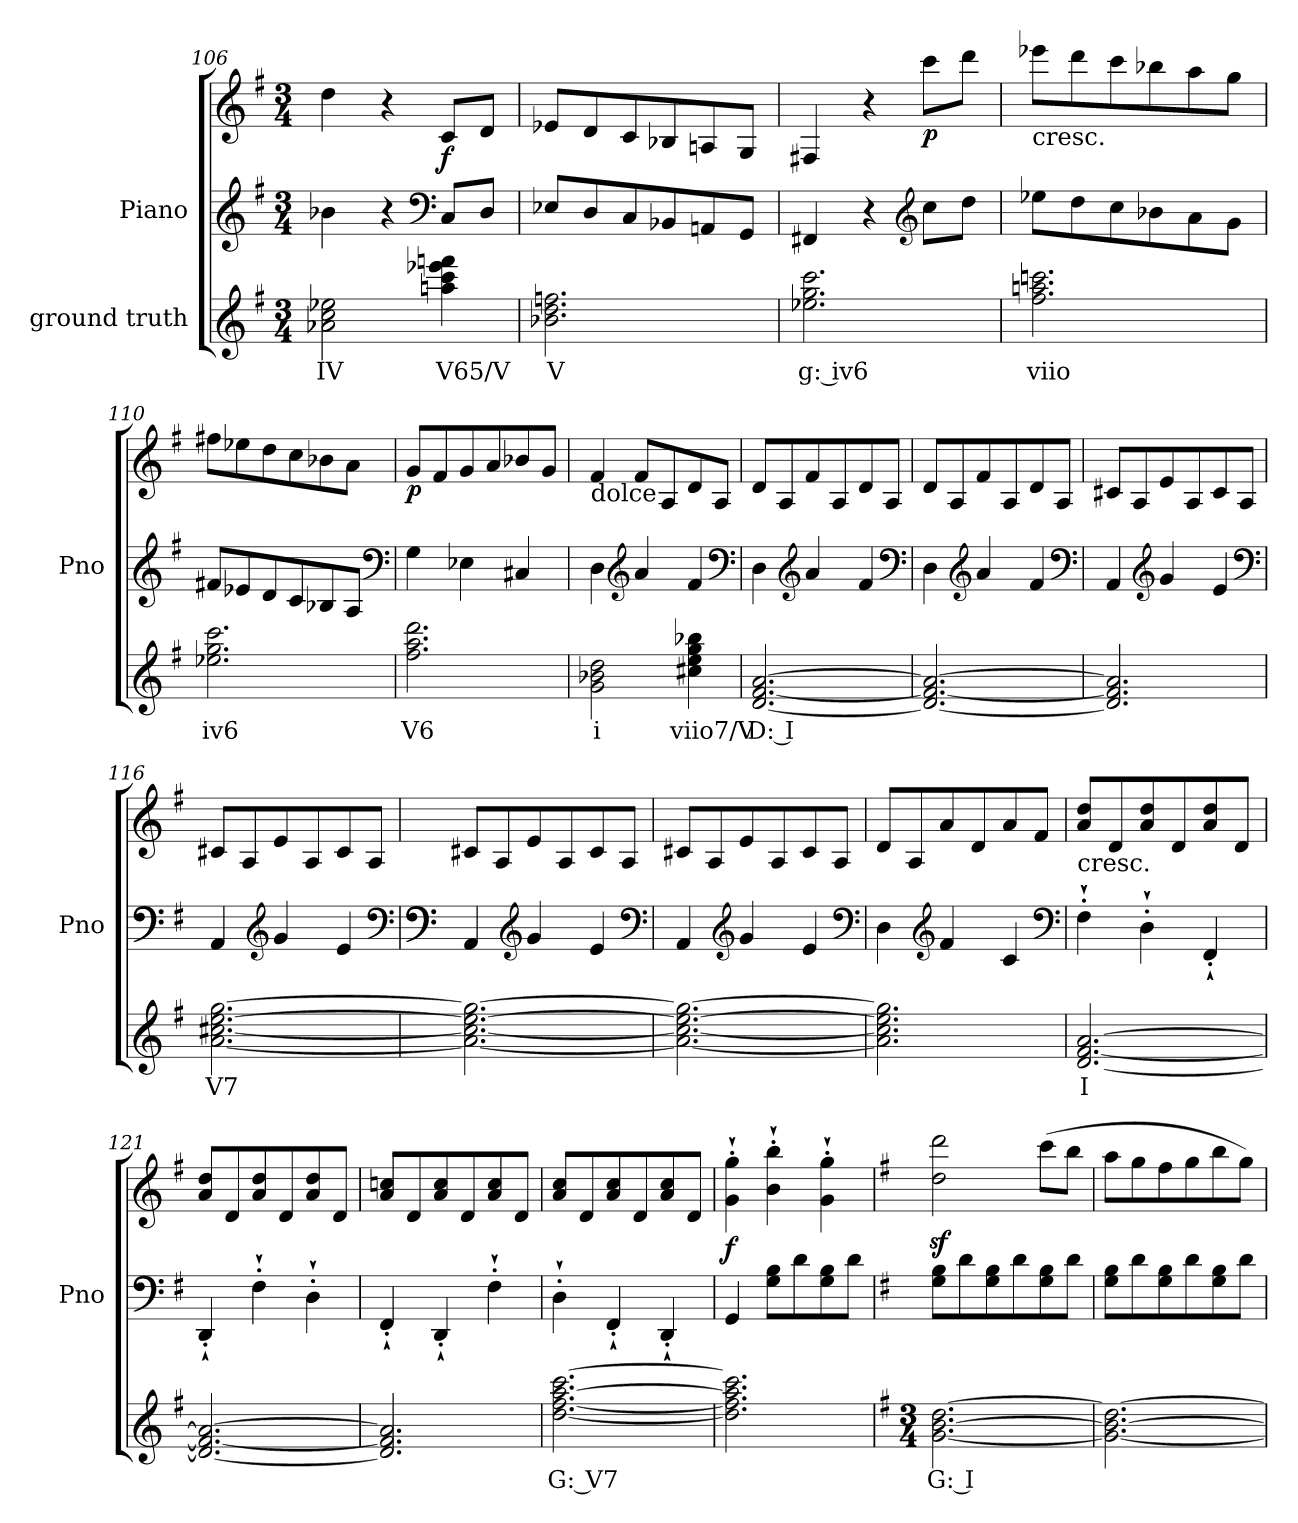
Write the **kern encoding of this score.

**kern	**text	**kern	**kern	**dynam
*part2	*part2	*part1	*part1	*part1
*staff3	*staff3	*staff2	*staff1	*staff1/2
*I"ground truth	*	*I"Piano	*	*
*	*	*I'Pno	*	*
*	*	*clefG2	*clefG2	*
*k[f#]	*	*k[f#]	*k[f#]	*
*G:	*	*G:	*G:	*
*M3/4	*	*M3/4	*M3/4	*
=106	=106	=106	=106	=106
2a-X 2cc 2ee-X	IV	4b-X\	4dd\	.
.	.	4r	4r	.
*	*	*clefF4	*	*
!	!	!	!	!LO:DY:b
4aan 4ccc 4eee-X 4fffn	V65/V	8C/L	8c/L	f
.	.	8D/J	8d/J	.
!!LO:LB:g=z
=107	=107	=107	=107	=107
2.b-X 2.dd 2.ffn	V	8E-X/L	8e-X/L	.
.	.	8D/	8d/	.
.	.	8C/	8c/	.
.	.	8BB-X/	8B-X/	.
.	.	8AAn/	8An/	.
.	.	8GG/J	8G/J	.
=108	=108	=108	=108	=108
2.ee-X 2.gg 2.ccc	g: iv6	4FF#X/	4F#X/	.
.	.	4r	4r	.
*	*	*clefG2	*	*
!	!	!	!	!LO:DY:b
.	.	8cc\L	8ccc\L	p
.	.	8dd\J	8ddd\J	.
=109	=109	=109	=109	=109
!	!	!	!LO:TX:b:t=cresc.	!
2.ff# 2.aan 2.cccn	viio	8ee-X\L	8eee-X\L	.
.	.	8dd\	8ddd\	.
.	.	8cc\	8ccc\	.
.	.	8b-X\	8bb-X\	.
.	.	8a\	8aa\	.
.	.	8g\J	8gg\J	.
=110	=110	=110	=110	=110
2.ee-X 2.gg 2.ccc	iv6	8f#X/L	8ff#X\L	.
.	.	8e-X/	8ee-X\	.
.	.	8d/	8dd\	.
.	.	8c/	8cc\	.
.	.	8B-X/	8b-X\	.
.	.	8A/J	8a\J	.
*	*	*clefF4	*	*
=111	=111	=111	=111	=111
!	!	!	!	!LO:DY:b
2.ff# 2.aa 2.ddd	V6	4G\	8g/L	p
.	.	.	8f#/	.
.	.	4E-X\	8g/	.
.	.	.	8a/	.
.	.	4C#X/	8b-X/	.
.	.	.	8g/J	.
!!LO:LB:g=z
=112	=112	=112	=112	=112
!	!	!	!LO:TX:b:t=dolce	!
2g 2b-X 2dd	i	4D\	4f#/	.
*	*	*clefG2	*	*
.	.	4a/	8f#/L	.
.	.	.	8A/	.
4cc#X 4ee 4gg 4bb-X	viio7/V	4f#/	8d/	.
.	.	.	8A/J	.
*	*	*clefF4	*	*
=113	=113	=113	=113	=113
[2.d [2.f# [2.a	D: I	4D\	8d/L	.
.	.	.	8A/	.
*	*	*clefG2	*	*
.	.	4a/	8f#/	.
.	.	.	8A/	.
.	.	4f#/	8d/	.
.	.	.	8A/J	.
*	*	*clefF4	*	*
=114	=114	=114	=114	=114
2.d_ 2.f#_ 2.a_	.	4D\	8d/L	.
.	.	.	8A/	.
*	*	*clefG2	*	*
.	.	4a/	8f#/	.
.	.	.	8A/	.
.	.	4f#/	8d/	.
.	.	.	8A/J	.
*	*	*clefF4	*	*
=115	=115	=115	=115	=115
2.d] 2.f#] 2.a]	.	4AA/	8c#X/L	.
.	.	.	8A/	.
*	*	*clefG2	*	*
.	.	4g/	8e/	.
.	.	.	8A/	.
.	.	4e/	8c#/	.
.	.	.	8A/J	.
*	*	*clefF4	*	*
=116	=116	=116	=116	=116
[2.a [2.cc#X [2.ee [2.gg	V7	4AA/	8c#X/L	.
.	.	.	8A/	.
*	*	*clefG2	*	*
.	.	4g/	8e/	.
.	.	.	8A/	.
.	.	4e/	8c#/	.
.	.	.	8A/J	.
*	*	*clefF4	*	*
!!LO:LB:g=z
=117	=117	=117	=117	=117
*	*	*clefF4	*	*
2.a_ 2.cc#_ 2.ee_ 2.gg_	.	4AA/	8c#X/L	.
.	.	.	8A/	.
*	*	*clefG2	*	*
.	.	4g/	8e/	.
.	.	.	8A/	.
.	.	4e/	8c#/	.
.	.	.	8A/J	.
*	*	*clefF4	*	*
=118	=118	=118	=118	=118
2.a_ 2.cc#_ 2.ee_ 2.gg_	.	4AA/	8c#X/L	.
.	.	.	8A/	.
*	*	*clefG2	*	*
.	.	4g/	8e/	.
.	.	.	8A/	.
.	.	4e/	8c#/	.
.	.	.	8A/J	.
*	*	*clefF4	*	*
=119	=119	=119	=119	=119
2.a] 2.cc#] 2.ee] 2.gg]	.	4D\	8d/L	.
.	.	.	8A/	.
*	*	*clefG2	*	*
.	.	4f#/	8a/	.
.	.	.	8d/	.
.	.	4c/	8a/	.
.	.	.	8f#/J	.
*	*	*clefF4	*	*
=120	=120	=120	=120	=120
!	!	!	!LO:TX:b:t=cresc.	!
[2.d [2.f# [2.a	I	4F#`'\	8a/ 8dd/L	.
.	.	.	8d/	.
.	.	4D`'\	8a/ 8dd/	.
.	.	.	8d/	.
.	.	4FF#`'/	8a/ 8dd/	.
.	.	.	8d/J	.
=121	=121	=121	=121	=121
2.d_ 2.f#_ 2.a_	.	4DD`'/	8a/ 8dd/L	.
.	.	.	8d/	.
.	.	4F#`'\	8a/ 8dd/	.
.	.	.	8d/	.
.	.	4D`'\	8a/ 8dd/	.
.	.	.	8d/J	.
!!LO:LB:g=z
=122	=122	=122	=122	=122
2.d] 2.f#] 2.a]	.	4FF#`'/	8a/ 8ccn/L	.
.	.	.	8d/	.
.	.	4DD`'/	8a/ 8cc/	.
.	.	.	8d/	.
.	.	4F#`'\	8a/ 8cc/	.
.	.	.	8d/J	.
=123	=123	=123	=123	=123
[2.dd [2.ff# [2.aa [2.ccc	G: V7	4D`'\	8a/ 8cc/L	.
.	.	.	8d/	.
.	.	4FF#`'/	8a/ 8cc/	.
.	.	.	8d/	.
.	.	4DD`'/	8a/ 8cc/	.
.	.	.	8d/J	.
=124	=124	=124	=124	=124
!	!	!	!	!LO:DY:b
2.dd] 2.ff#] 2.aa] 2.ccc]	.	4GG/	4g\`' 4gg\`'	f
.	.	8G\ 8B\L	4b\`' 4bb\`'	.
.	.	8d\	.	.
.	.	8G\ 8B\	4g\`' 4gg\`'	.
.	.	8d\J	.	.
=125	=125	=125	=125	=125
*k[f#]	*	*	*	*
*G:	*	*	*	*
*M3/4	*	*	*	*
[2.g [2.b [2.dd	G: I	8G\ 8B\L	2dd\z< 2ddd\z<	.
.	.	8d\	.	.
.	.	8G\ 8B\	.	.
.	.	8d\	.	.
.	.	8G\ 8B\	(8ccc\L	.
.	.	8d\J	8bb\J	.
=126	=126	=126	=126	=126
2.g_ 2.b_ 2.dd_	.	8G\ 8B\L	8aa\L	.
.	.	8d\	8gg\	.
.	.	8G\ 8B\	8ff#\	.
.	.	8d\	8gg\	.
.	.	8G\ 8B\	8bb\	.
.	.	8d\J	8gg\J)	.
=	=	=	=	=
*-	*-	*-	*-	*-
